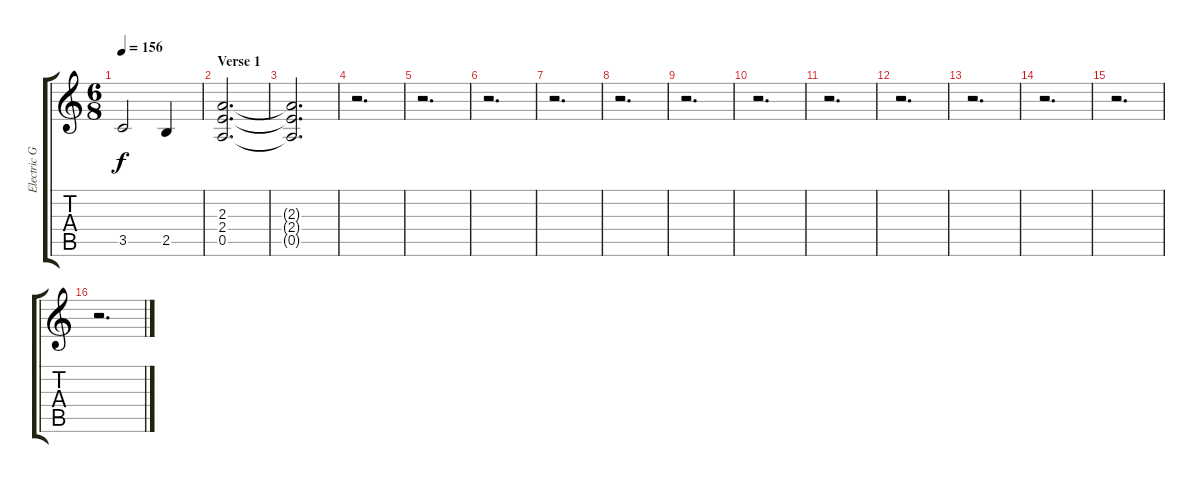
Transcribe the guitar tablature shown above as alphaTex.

\track ("Electric Guitar 1" "Electric G") {instrument overdrivenguitar}
\staff {score tabs}
\tuning (E4 B3 G3 D3 A2 E2) {hide}
\ts (6 8)
\tempo 156
\clef g2
\ks c
3.5.2{dy f} 2.5.4 |
\section ("" "Verse 1")
(2.3 2.4 0.5).2{d} |
(2.3{t} 2.4{t} 0.5{t}).2{d} |
r.2{d} |
r.2{d} |
r.2{d} |
r.2{d} |
r.2{d} |
r.2{d} |
r.2{d} |
r.2{d} |
r.2{d} |
r.2{d} |
r.2{d} |
r.2{d} |
r.2{d}
